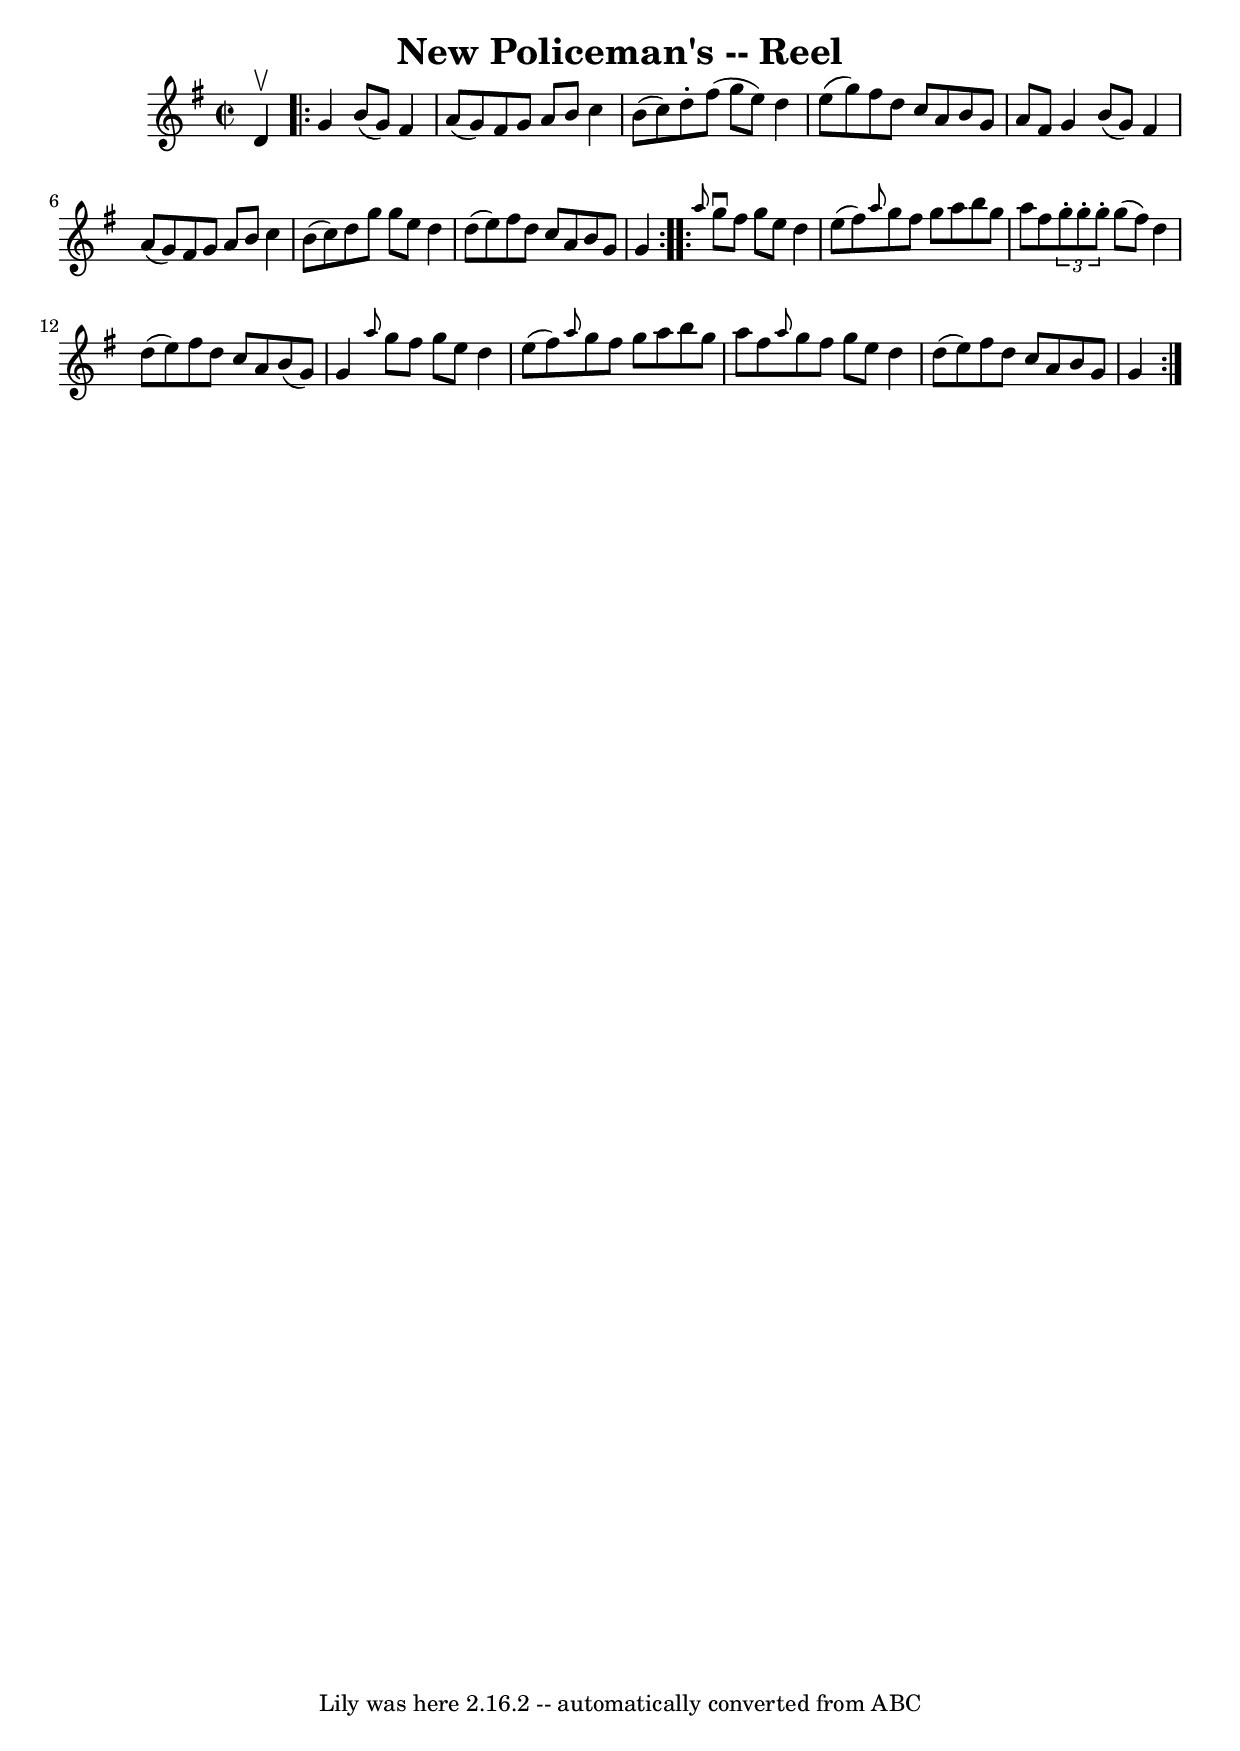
\version "2.16.2"
\include "Mammoth.ily"
\header {
  %% book = "Ryan's Mammoth Collection"
  crossRefNumber = "1"
  footnotes = "\\\\244\\\\Transcribed by Ray Davies ray:davies99.freeserve.co.uk"
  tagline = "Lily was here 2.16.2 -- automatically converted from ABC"
  title = "New Policeman's -- Reel"

}
voicedefault =  {


  \override Staff.TimeSignature #'style = #'C
  \time 2/2 
  \key g \major d'4^\upbow 
  \repeat volta 2 {
    g'4 b'8 (g'8 
    ) fis'4 a'8 (g'8)   |
    fis'8 g'8 a'8 b'8 c''4  
    b'8 (c''8)   |
    d''8 -. fis''8 (g''8 e''8) d''4    
    e''8 (g''8)   |
    fis''8 d''8 c''8 a'8 b'8 g'8    
    a'8 fis'8    |
    g'4 b'8 (g'8) fis'4 a'8 (g'8)  
    |
    fis'8 g'8 a'8 b'8 c''4 b'8 (c''8)   |
    
    d''8 g''8 g''8 e''8 d''4 d''8 (e''8)   |
    fis''8   
    d''8 c''8 a'8 b'8 g'8 g'4    
  }     
  \repeat volta 2 {
    \grace {   
      a''8  
    } g''8^\downbow fis''8 g''8 e''8 d''4 e''8 (fis''8  
    -)   |
    \grace { a''8  
	   } g''8 fis''8 g''8 a''8 b''8    
    g''8 a''8 fis''8    |
    \times 2/3 { g''8 -. g''8 -. g''8 -. 

	       } g''8 (fis''8) d''4 d''8 (e''8)   |
    fis''8 d''8 
    c''8 a'8 b'8 (g'8) g'4    |
    \grace { a''8  
	   }   
    g''8 fis''8 g''8 e''8 d''4 e''8 (fis''8)   |
    
    \grace { a''8  
	   } g''8 fis''8 g''8 a''8 b''8 g''8 a''8    
    fis''8    |
    \grace { a''8  
	   } g''8 fis''8 g''8 e''8 d''4 
    d''8 (e''8)   |
    fis''8 d''8 c''8 a'8 b'8 g'8   
    g'4    
  }   

}

\score{
  <<

    \context Staff="default"
    {
      \voicedefault 
      
    }

  >>
  \layout {
    
  }
  \midi {
  }

}
